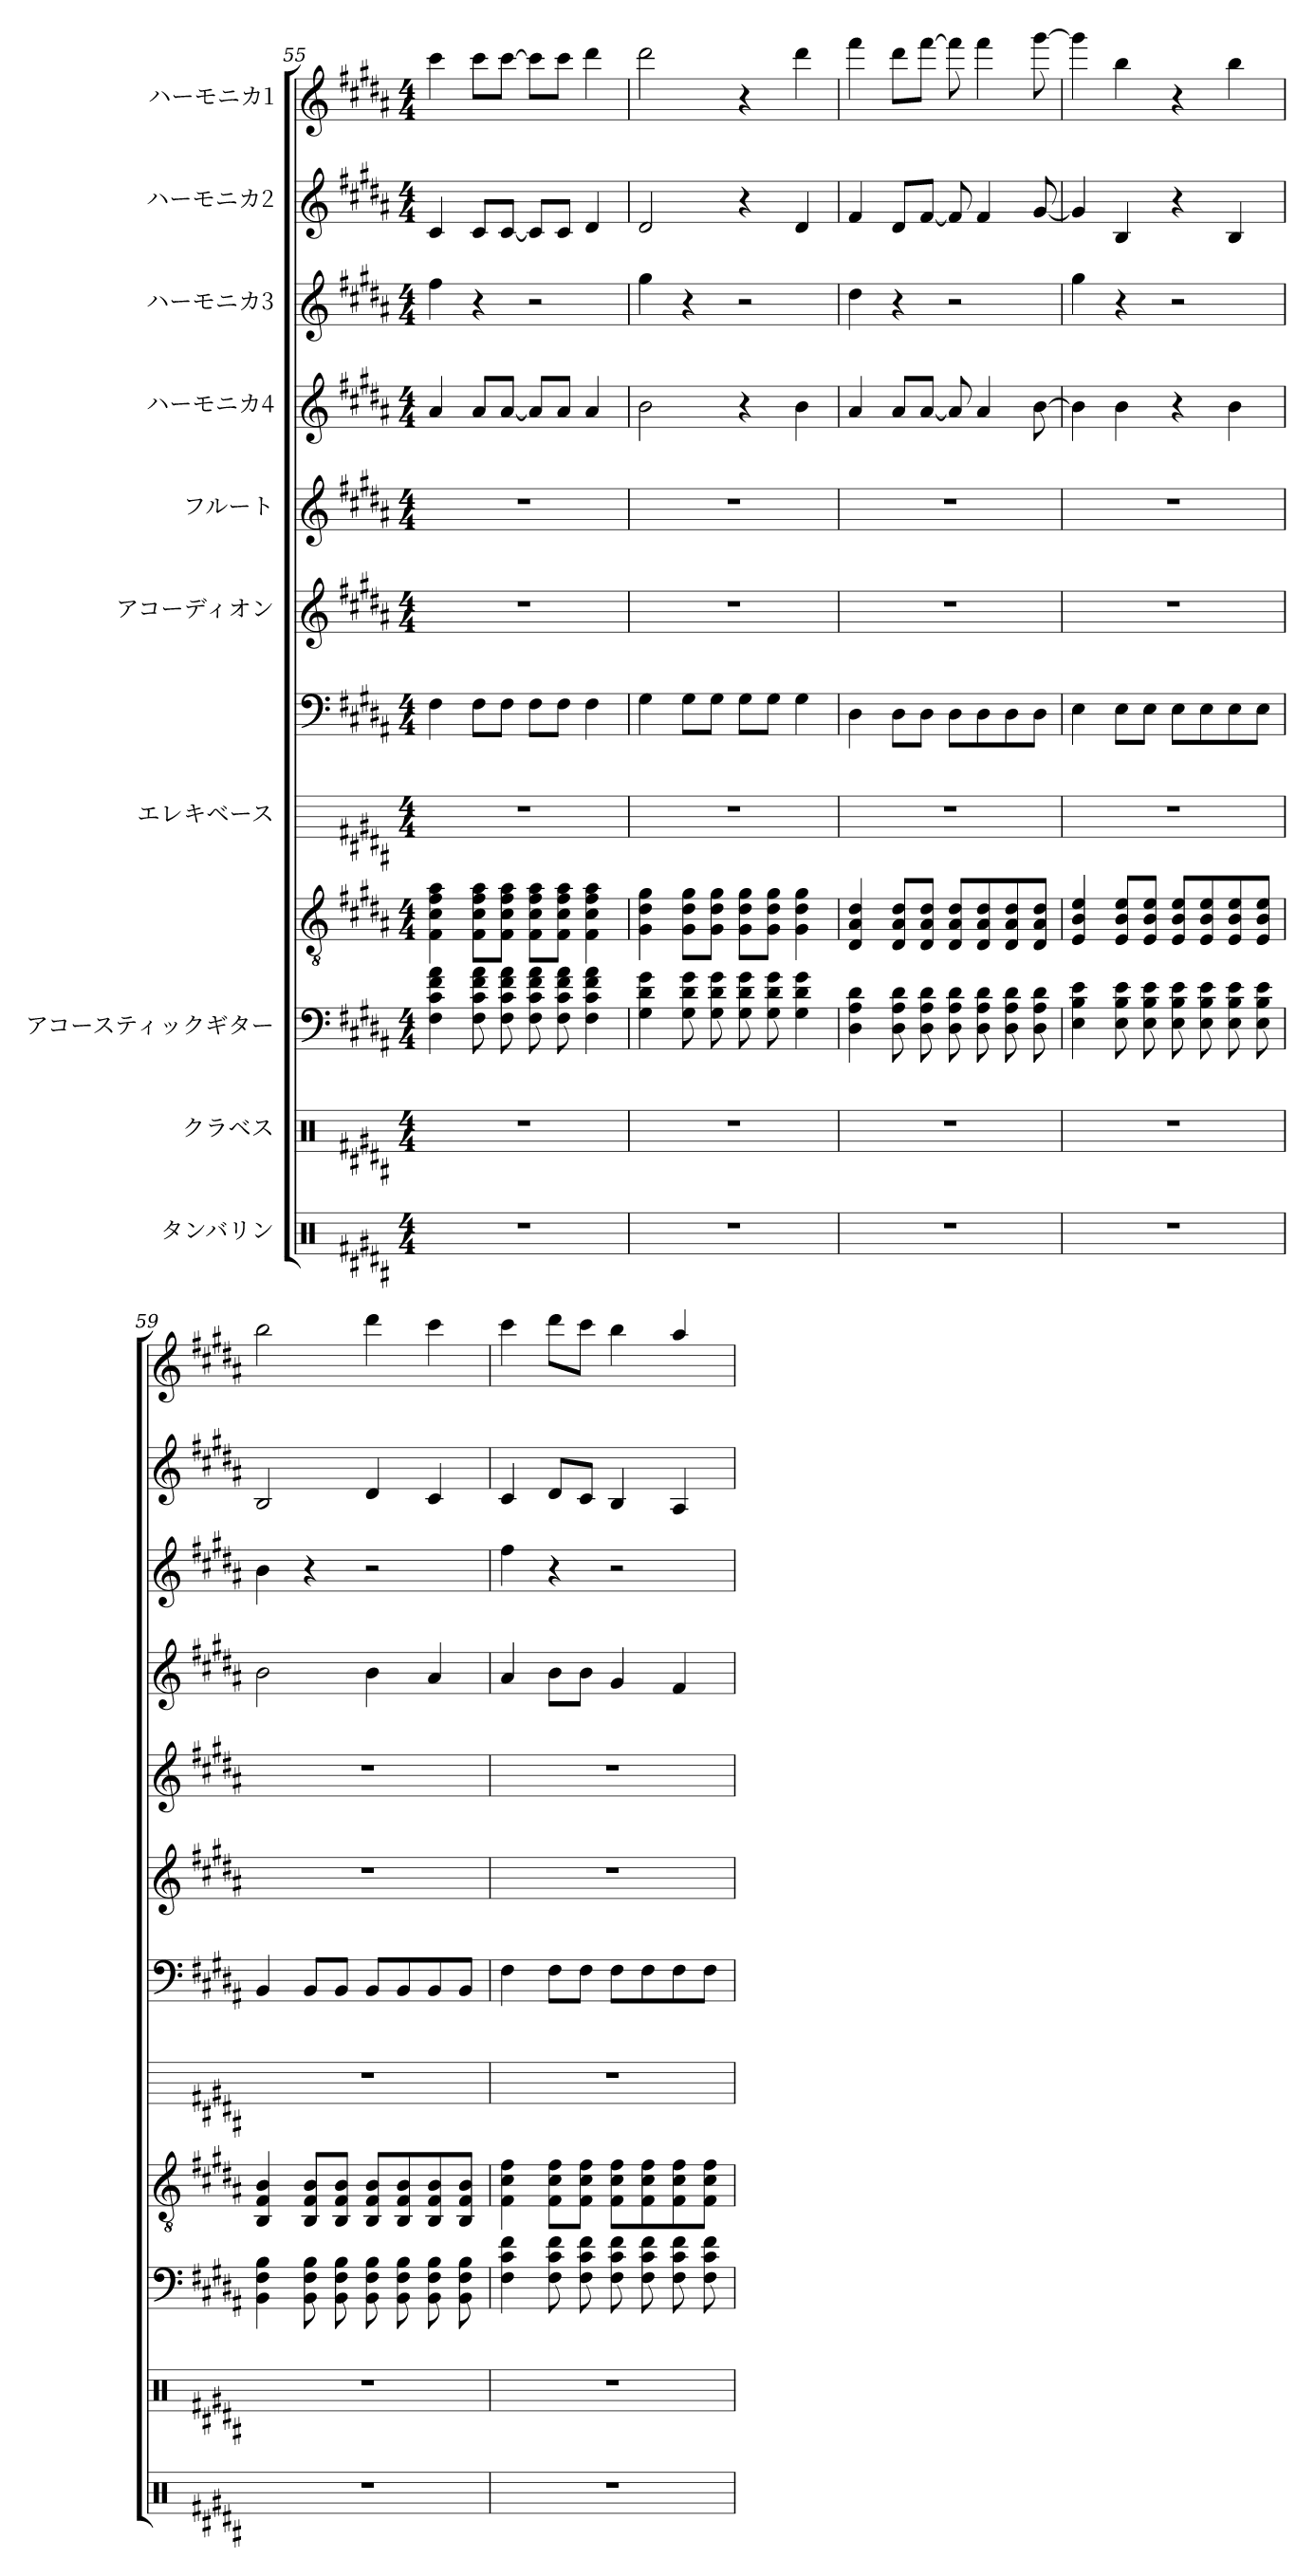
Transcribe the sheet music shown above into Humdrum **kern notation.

**kern	**kern	**kern	**kern	**kern	**kern	**kern	**kern	**kern	**kern	**kern	**kern
*part10	*part9	*part8	*part8	*part7	*part7	*part6	*part5	*part4	*part3	*part2	*part1
*staff12	*staff11	*staff10	*staff9	*staff8	*staff7	*staff6	*staff5	*staff4	*staff3	*staff2	*staff1
*I"タンバリン	*I"クラベス	*I"アコースティックギター	*	*I"エレキベース	*	*I"アコーディオン	*I"フルート	*I"ハーモニカ4	*I"ハーモニカ3	*I"ハーモニカ2	*I"ハーモニカ1
*clefX	*clefX	*	*clefGv2	*	*clefF4	*clefG2	*clefG2	*clefG2	*clefG2	*clefG2	*clefG2
*	*	*	*	*ITrd7c12	*ITrd7c12	*	*	*	*	*	*
*k[f#c#g#d#a#]	*k[f#c#g#d#a#]	*k[f#c#g#d#a#]	*k[f#c#g#d#a#]	*k[f#c#g#d#a#]	*k[f#c#g#d#a#]	*k[f#c#g#d#a#]	*k[f#c#g#d#a#]	*k[f#c#g#d#a#]	*k[f#c#g#d#a#]	*k[f#c#g#d#a#]	*k[f#c#g#d#a#]
*M4/4	*M4/4	*M4/4	*M4/4	*M4/4	*M4/4	*M4/4	*M4/4	*M4/4	*M4/4	*M4/4	*M4/4
=55	=55	=55	=55	=55	=55	=55	=55	=55	=55	=55	=55
1r	1r	4F# 4c# 4f# 4a#	4F#\ 4c#\ 4f#\ 4a#\	1r	4FF#\	1r	1r	4a#/	4ff#\	4c#/	4ccc#\
.	.	8F# 8c# 8f# 8a#	8F#\ 8c#\ 8f#\ 8a#\L	.	8FF#\L	.	.	8a#/L	4r	8c#/L	8ccc#\L
.	.	8F# 8c# 8f# 8a#	8F#\ 8c#\ 8f#\ 8a#\J	.	8FF#\J	.	.	[8a#/J	.	[8c#/J	[8ccc#\J
.	.	8F# 8c# 8f# 8a#	8F#\ 8c#\ 8f#\ 8a#\L	.	8FF#\L	.	.	8a#/L]	2r	8c#/L]	8ccc#\L]
.	.	8F# 8c# 8f# 8a#	8F#\ 8c#\ 8f#\ 8a#\J	.	8FF#\J	.	.	8a#/J	.	8c#/J	8ccc#\J
.	.	4F# 4c# 4f# 4a#	4F#\ 4c#\ 4f#\ 4a#\	.	4FF#\	.	.	4a#/	.	4d#/	4ddd#\
=56	=56	=56	=56	=56	=56	=56	=56	=56	=56	=56	=56
1r	1r	4G# 4d# 4g#	4G#\ 4d#\ 4g#\	1r	4GG#\	1r	1r	2b\	4gg#\	2d#/	2ddd#\
.	.	8G# 8d# 8g#	8G#\ 8d#\ 8g#\L	.	8GG#\L	.	.	.	4r	.	.
.	.	8G# 8d# 8g#	8G#\ 8d#\ 8g#\J	.	8GG#\J	.	.	.	.	.	.
.	.	8G# 8d# 8g#	8G#\ 8d#\ 8g#\L	.	8GG#\L	.	.	4r	2r	4r	4r
.	.	8G# 8d# 8g#	8G#\ 8d#\ 8g#\J	.	8GG#\J	.	.	.	.	.	.
.	.	4G# 4d# 4g#	4G#\ 4d#\ 4g#\	.	4GG#\	.	.	4b\	.	4d#/	4ddd#\
!!LO:PB:g=z
=57	=57	=57	=57	=57	=57	=57	=57	=57	=57	=57	=57
1r	1r	4D# 4A# 4d#	4D#/ 4A#/ 4d#/	1r	4DD#\	1r	1r	4a#/	4dd#\	4f#/	4fff#\
.	.	8D# 8A# 8d#	8D#/ 8A#/ 8d#/L	.	8DD#\L	.	.	8a#/L	4r	8d#/L	8ddd#\L
.	.	8D# 8A# 8d#	8D#/ 8A#/ 8d#/J	.	8DD#\J	.	.	[8a#/J	.	[8f#/J	[8fff#\J
.	.	8D# 8A# 8d#	8D#/ 8A#/ 8d#/L	.	8DD#\L	.	.	8a#/]	2r	8f#/]	8fff#\]
.	.	8D# 8A# 8d#	8D#/ 8A#/ 8d#/	.	8DD#\	.	.	4a#/	.	4f#/	4fff#\
.	.	8D# 8A# 8d#	8D#/ 8A#/ 8d#/	.	8DD#\	.	.	.	.	.	.
.	.	8D# 8A# 8d#	8D#/ 8A#/ 8d#/J	.	8DD#\J	.	.	[8b\	.	[8g#/	[8ggg#\
=58	=58	=58	=58	=58	=58	=58	=58	=58	=58	=58	=58
1r	1r	4E 4B 4e	4E/ 4B/ 4e/	1r	4EE\	1r	1r	4b\]	4gg#\	4g#/]	4ggg#\]
.	.	8E 8B 8e	8E/ 8B/ 8e/L	.	8EE\L	.	.	4b\	4r	4B/	4bb\
.	.	8E 8B 8e	8E/ 8B/ 8e/J	.	8EE\J	.	.	.	.	.	.
.	.	8E 8B 8e	8E/ 8B/ 8e/L	.	8EE\L	.	.	4r	2r	4r	4r
.	.	8E 8B 8e	8E/ 8B/ 8e/	.	8EE\	.	.	.	.	.	.
.	.	8E 8B 8e	8E/ 8B/ 8e/	.	8EE\	.	.	4b\	.	4B/	4bb\
.	.	8E 8B 8e	8E/ 8B/ 8e/J	.	8EE\J	.	.	.	.	.	.
=59	=59	=59	=59	=59	=59	=59	=59	=59	=59	=59	=59
1r	1r	4BB 4F# 4B	4BB/ 4F#/ 4B/	1r	4BBB/	1r	1r	2b\	4b\	2B/	2bb\
.	.	8BB 8F# 8B	8BB/ 8F#/ 8B/L	.	8BBB/L	.	.	.	4r	.	.
.	.	8BB 8F# 8B	8BB/ 8F#/ 8B/J	.	8BBB/J	.	.	.	.	.	.
.	.	8BB 8F# 8B	8BB/ 8F#/ 8B/L	.	8BBB/L	.	.	4b\	2r	4d#/	4ddd#\
.	.	8BB 8F# 8B	8BB/ 8F#/ 8B/	.	8BBB/	.	.	.	.	.	.
.	.	8BB 8F# 8B	8BB/ 8F#/ 8B/	.	8BBB/	.	.	4a#/	.	4c#/	4ccc#\
.	.	8BB 8F# 8B	8BB/ 8F#/ 8B/J	.	8BBB/J	.	.	.	.	.	.
=60	=60	=60	=60	=60	=60	=60	=60	=60	=60	=60	=60
1r	1r	4F# 4c# 4f#	4F#\ 4c#\ 4f#\	1r	4FF#\	1r	1r	4a#/	4ff#\	4c#/	4ccc#\
.	.	8F# 8c# 8f#	8F#\ 8c#\ 8f#\L	.	8FF#\L	.	.	8b\L	4r	8d#/L	8ddd#\L
.	.	8F# 8c# 8f#	8F#\ 8c#\ 8f#\J	.	8FF#\J	.	.	8b\J	.	8c#/J	8ccc#\J
.	.	8F# 8c# 8f#	8F#\ 8c#\ 8f#\L	.	8FF#\L	.	.	4g#/	2r	4B/	4bb\
.	.	8F# 8c# 8f#	8F#\ 8c#\ 8f#\	.	8FF#\	.	.	.	.	.	.
.	.	8F# 8c# 8f#	8F#\ 8c#\ 8f#\	.	8FF#\	.	.	4f#/	.	4A#/	4aa#/
.	.	8F# 8c# 8f#	8F#\ 8c#\ 8f#\J	.	8FF#\J	.	.	.	.	.	.
=	=	=	=	=	=	=	=	=	=	=	=
*-	*-	*-	*-	*-	*-	*-	*-	*-	*-	*-	*-
